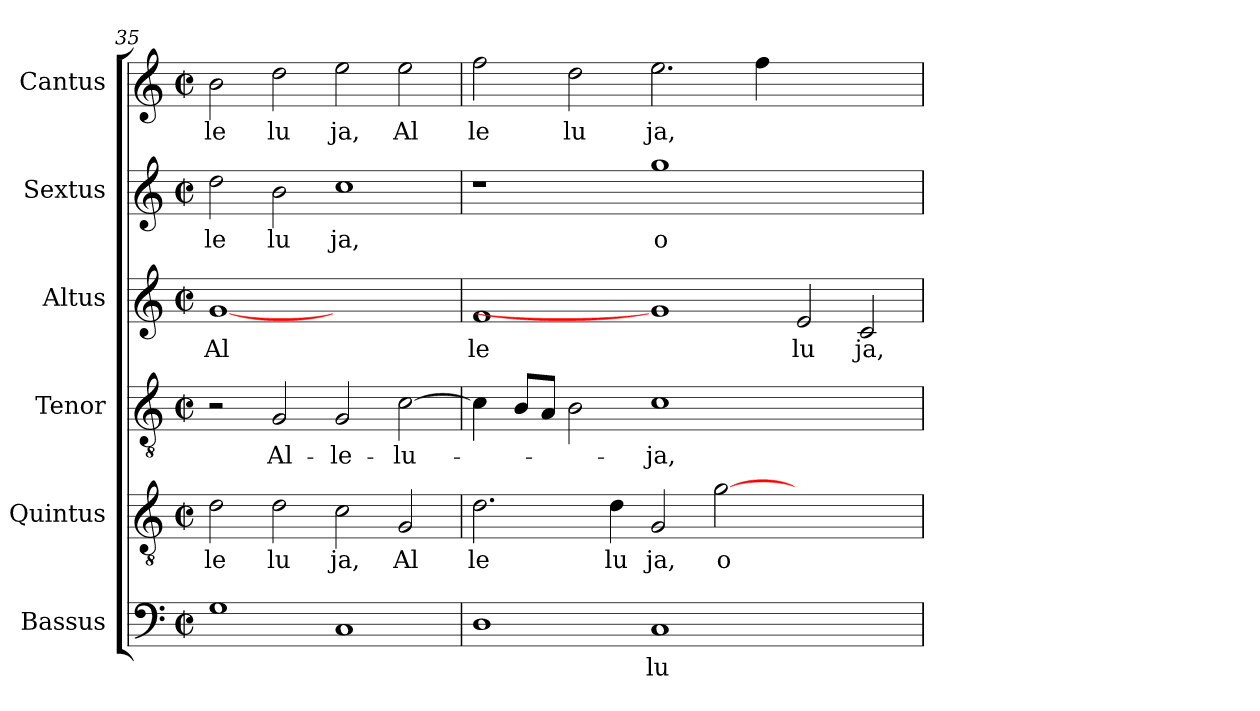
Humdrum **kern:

**kern	**text	**kern	**text	**kern	**text	**kern	**text	**kern	**text	**kern	**text
*part6	*part6	*part5	*part5	*part4	*part4	*part3	*part3	*part2	*part2	*part1	*part1
*staff6	*staff6	*staff5	*staff5	*staff4	*staff4	*staff3	*staff3	*staff2	*staff2	*staff1	*staff1
*I"Bassus	*	*I"Quintus	*	*I"Tenor	*	*I"Altus	*	*I"Sextus	*	*I"Cantus	*
*clefF4	*	*clefGv2	*	*clefGv2	*	*clefG2	*	*clefG2	*	*clefG2	*
*M2/2	*	*M2/2	*	*M2/2	*	*M2/2	*	*M2/2	*	*M2/2	*
*met(c|)	*	*met(c|)	*	*met(c|)	*	*met(c|)	*	*met(c|)	*	*met(c|)	*
=35	=35	=35	=35	=35	=35	=35	=35	=35	=35	=35	=35
!	!	!	!LO:LY:b:cj	!	!	!	!LO:LY:b:cj	!	!LO:LY:b:cj	!	!LO:LY:b:cj
1G	.	2d\	le	2r	.	[1g	Al	2dd\	le	2b\	le
!	!	!	!LO:LY:b:cj	!	!LO:LY:b:cj	!	!	!	!LO:LY:b:cj	!	!LO:LY:b:cj
.	.	2d\	lu	2G/	Al-	.	.	2b\	lu	2dd\	lu
!	!	!	!LO:LY:b:cj	!	!LO:LY:b:cj	!	!	!	!LO:LY:b:cj	!	!LO:LY:b:cj
1C	.	2c\	ja,	2G/	-le-	1ryy	.	1cc	ja,	2ee\	ja,
!	!	!	!LO:LY:b:cj	!	!LO:LY:b:cj	!	!	!	!	!	!LO:LY:b:cj
.	.	2G/	Al	[>2c\	-lu-	.	.	.	.	2ee\	Al
=36	=36	=36	=36	=36	=36	=36	=36	=36	=36	=36	=36
!	!	!	!LO:LY:b:cj	!	!	!	!LO:LY:b:cj	!	!	!	!LO:LY:b:cj
1D	.	2.d\	le	4c\]	.	1f	le	1r	.	2ff\	le
.	.	.	.	8B/L	.	.	.	.	.	.	.
.	.	.	.	8A/J	.	.	.	.	.	.	.
!	!	!	!	!	!	!	!	!	!	!	!LO:LY:b:cj
.	.	.	.	2B\	.	.	.	.	.	2dd\	lu
!	!	!	!LO:LY:b:cj	!	!	!	!	!	!	!	!
.	.	4d\	lu	.	.	.	.	.	.	.	.
!	!LO:LY:b:cj	!	!LO:LY:b:cj	!	!LO:LY:b:cj	!	!	!	!LO:LY:b:cj	!	!LO:LY:b:cj
1C	-lu-	2G/	ja,	1c	-ja,	1g]	.	1gg	o	2.ee\	ja,
!	!	!	!LO:LY:b:cj	!	!	!	!	!	!	!	!
.	.	[>2g\	o	.	.	.	.	.	.	.	.
.	.	.	.	.	.	.	.	.	.	4ff\	.
!	!	!	!	!	!	!	!LO:LY:b:cj	!	!	!	!
1ryy	.	1ryy	.	1ryy	.	2e/	lu	1ryy	.	1ryy	.
!	!	!	!	!	!	!	!LO:LY:b:cj	!	!	!	!
.	.	.	.	.	.	2c/	ja,	.	.	.	.
=	=	=	=	=	=	=	=	=	=	=	=
*-	*-	*-	*-	*-	*-	*-	*-	*-	*-	*-	*-
